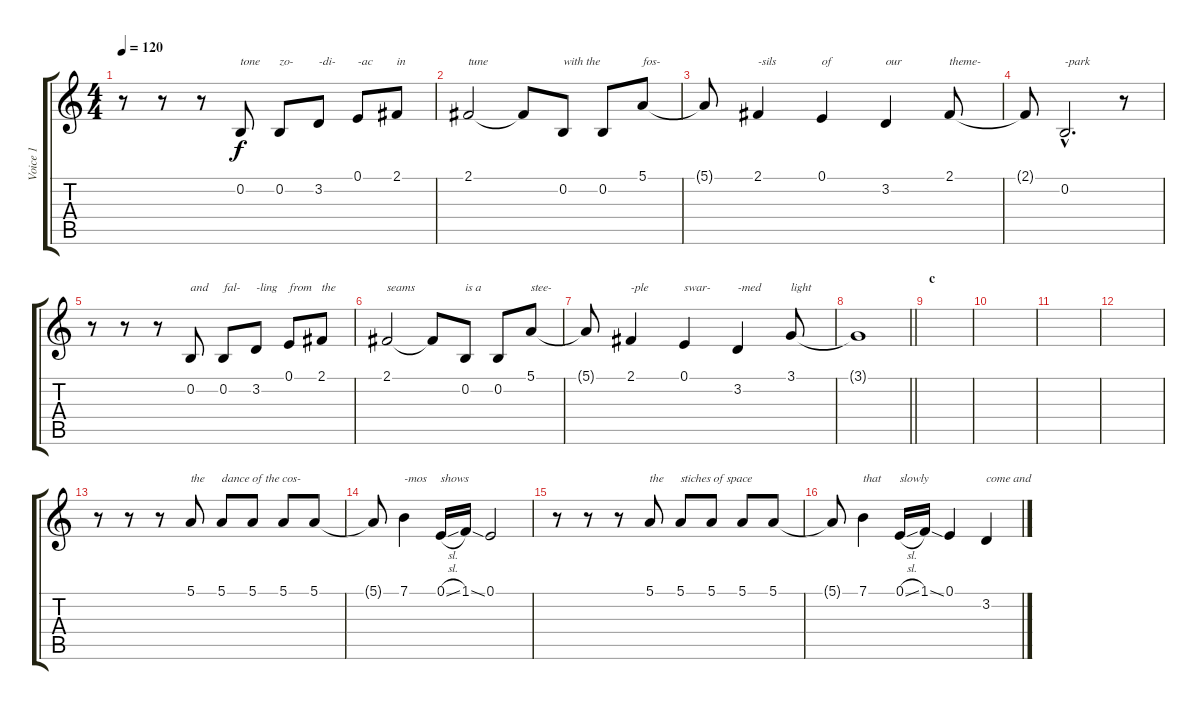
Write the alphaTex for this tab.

\track ("Voice 1" "Voice 1") {instrument electricpiano1}
\staff {score tabs}
\tuning (E4 B3 G3 D3 A2 E2) {hide}
\ts (4 4)
\tempo 120
\clef g2
\ks c
r.8{dy f} r.8 r.8 0.2.8{txt "tone"} 0.2.8{txt "zo-"} 3.2.8{txt "-di-"} 0.1.8{txt "-ac"} 2.1.8{txt "in"} |
2.1.2{txt "tune"} 2.1{t}.8 0.2.8{txt "with the"} 0.2.8 5.1.8{txt "fos-"} |
5.1{t}.8 2.1.4{txt "-sils"} 0.1.4{txt "of"} 3.2.4{txt "our"} 2.1.8{txt "theme-"} |
2.1{t}.8 0.2{hac}.2{d txt "-park"} r.8 |
r.8 r.8 r.8 0.2.8{txt "and"} 0.2.8{txt "fal-"} 3.2.8{txt "-ling"} 0.1.8{txt "from"} 2.1.8{txt "the"} |
2.1.2{txt "seams"} 2.1{t}.8 0.2.8{txt "is a"} 0.2.8 5.1.8{txt "stee-"} |
5.1{t}.8 2.1.4{txt "-ple"} 0.1.4{txt "swar-"} 3.2.4{txt "-med"} 3.1.8{txt "light"} |
\barLineRight lightlight
3.1{t}.1 |
\section ("" "c")
|
|
|
|
r.8 r.8 r.8 5.1.8{txt "the"} 5.1.8{txt "dance of the cos-"} 5.1.8 5.1.8 5.1.8 |
5.1{t}.8 7.1.4{txt "-mos"} 0.1{sl}.16{txt "shows"} 1.1{ss}.16 0.1.2 |
r.8 r.8 r.8 5.1.8{txt "the"} 5.1.8{txt "stiches of space"} 5.1.8 5.1.8 5.1.8 |
5.1{t}.8 7.1.4{txt "that"} 0.1{sl}.16{txt "slowly"} 1.1{ss}.16 0.1.4 3.2.4{txt "come and"}
